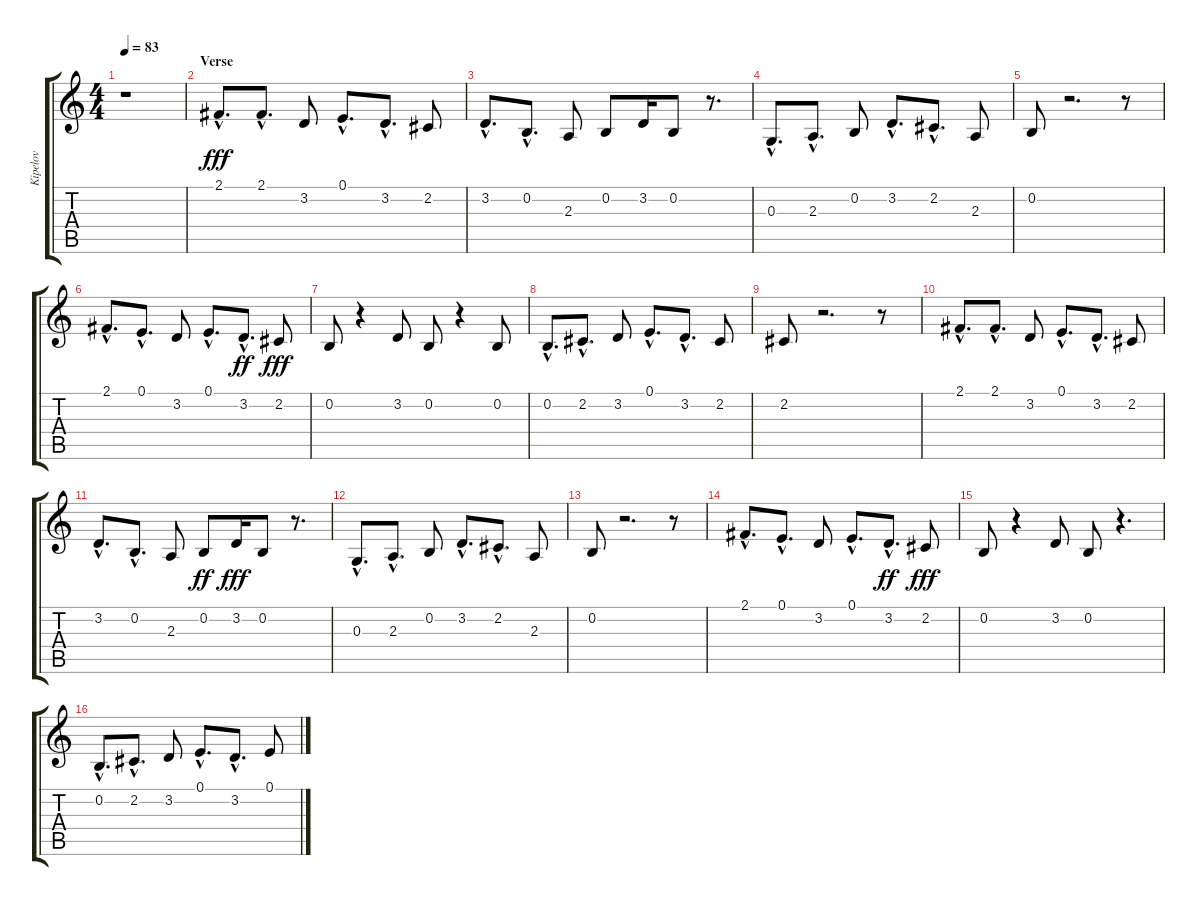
\track ("Kipelov" "Kipelov") {instrument tenorsax}
\staff {score tabs}
\tuning (E4 B3 G3 D3 A2 E2) {hide}
\ts (4 4)
\tempo 83
\clef g2
\ks c
r.1{dy f} |
\section ("" "Verse")
2.1{hac}.8{d dy fff} 2.1{hac}.8{d} 3.2.8 0.1{hac}.8{d} 3.2{hac}.8{d} 2.2.8 |
3.2{hac}.8{d} 0.2{hac}.8{d} 2.3.8 0.2.8 3.2.16 0.2.8 r.8{d} |
0.3{hac}.8{d} 2.3{hac}.8{d} 0.2.8 3.2{hac}.8{d} 2.2{hac}.8{d} 2.3.8 |
0.2.8 r.2{d} r.8 |
2.1{hac}.8{d} 0.1{hac}.8{d} 3.2.8 0.1{hac}.8{d} 3.2{hac}.8{d dy ff} 2.2.8{dy fff} |
0.2.8 r.4 3.2.8 0.2.8 r.4 0.2.8 |
0.2{hac}.8{d} 2.2{hac}.8{d} 3.2.8 0.1{hac}.8{d} 3.2{hac}.8{d} 2.2.8 |
2.2.8 r.2{d} r.8 |
2.1{hac}.8{d} 2.1{hac}.8{d} 3.2.8 0.1{hac}.8{d} 3.2{hac}.8{d} 2.2.8 |
3.2{hac}.8{d} 0.2{hac}.8{d} 2.3.8 0.2.8{dy ff} 3.2.16{dy fff} 0.2.8 r.8{d} |
0.3{hac}.8{d} 2.3{hac}.8{d} 0.2.8 3.2{hac}.8{d} 2.2{hac}.8{d} 2.3.8 |
0.2.8 r.2{d} r.8 |
2.1{hac}.8{d} 0.1{hac}.8{d} 3.2.8 0.1{hac}.8{d} 3.2{hac}.8{d dy ff} 2.2.8{dy fff} |
0.2.8 r.4 3.2.8 0.2.8 r.4{d} |
0.2{hac}.8{d} 2.2{hac}.8{d} 3.2.8 0.1{hac}.8{d} 3.2{hac}.8{d} 0.1.8
